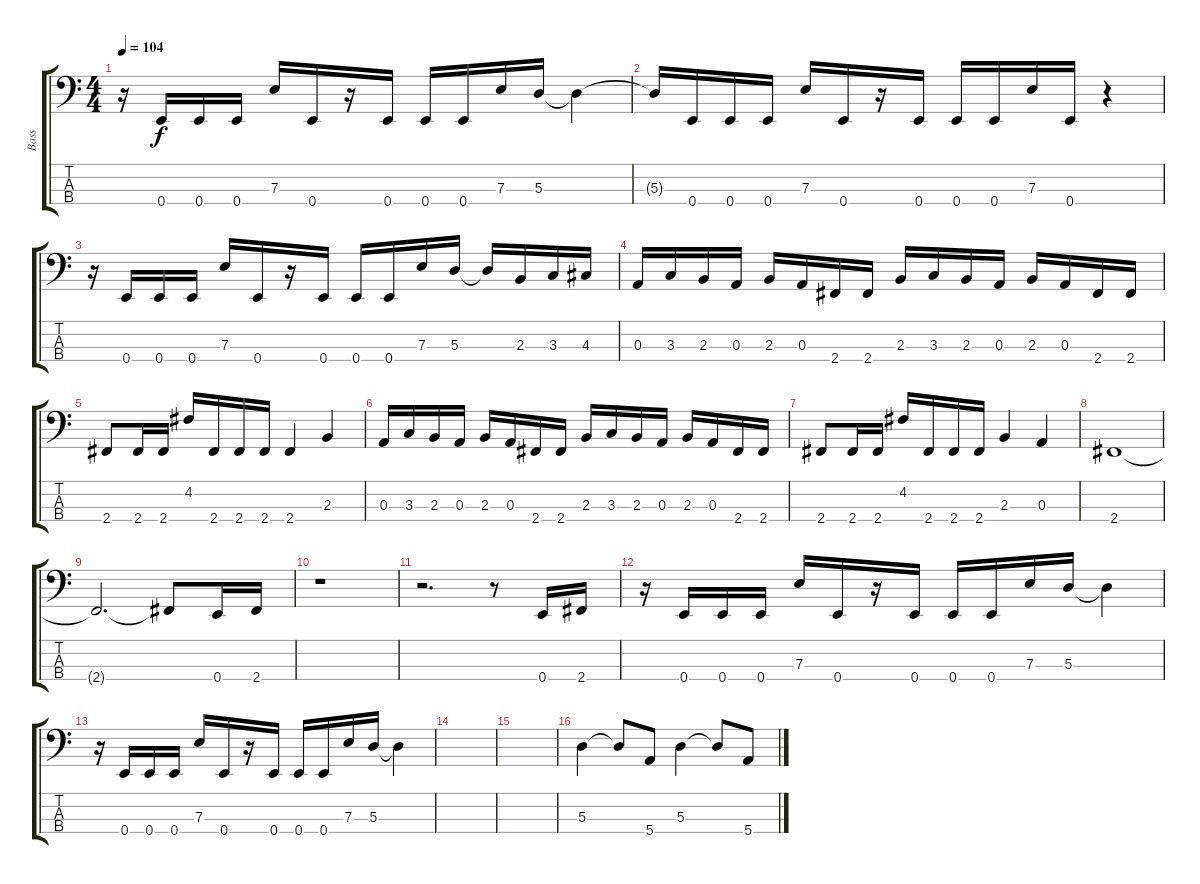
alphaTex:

\track ("Bass" "Bass") {instrument electricbasspick}
\staff {score tabs}
\tuning (G2 D2 A1 E1) {hide}
\ts (4 4)
\tempo 104
\clef f4
\ks c
r.16{dy f} 0.4.16 0.4.16 0.4.16 7.3.16 0.4.16 r.16 0.4.16 0.4.16 0.4.16 7.3.16 5.3.16 5.3{t}.4 |
5.3{t}.16 0.4.16 0.4.16 0.4.16 7.3.16 0.4.16 r.16 0.4.16 0.4.16 0.4.16 7.3.16 0.4.16 r.4 |
r.16 0.4.16 0.4.16 0.4.16 7.3.16 0.4.16 r.16 0.4.16 0.4.16 0.4.16 7.3.16 5.3.16 5.3{t}.16 2.3.16 3.3.16 4.3.16 |
0.3.16 3.3.16 2.3.16 0.3.16 2.3.16 0.3.16 2.4.16 2.4.16 2.3.16 3.3.16 2.3.16 0.3.16 2.3.16 0.3.16 2.4.16 2.4.16 |
2.4.8 2.4.16 2.4.16 4.2.16 2.4.16 2.4.16 2.4.16 2.4.4 2.3.4 |
0.3.16 3.3.16 2.3.16 0.3.16 2.3.16 0.3.16 2.4.16 2.4.16 2.3.16 3.3.16 2.3.16 0.3.16 2.3.16 0.3.16 2.4.16 2.4.16 |
2.4.8 2.4.16 2.4.16 4.2.16 2.4.16 2.4.16 2.4.16 2.3.4 0.3.4 |
2.4.1 |
2.4{t}.2{d} 2.4{t}.8 0.4.16 2.4.16 |
r.1 |
r.2{d} r.8 0.4.16 2.4.16 |
r.16 0.4.16 0.4.16 0.4.16 7.3.16 0.4.16 r.16 0.4.16 0.4.16 0.4.16 7.3.16 5.3.16 5.3{t}.4 |
r.16 0.4.16 0.4.16 0.4.16 7.3.16 0.4.16 r.16 0.4.16 0.4.16 0.4.16 7.3.16 5.3.16 5.3{t}.4 |
|
|
5.3.4 5.3{t}.8 5.4.8 5.3.4 5.3{t}.8 5.4.8
